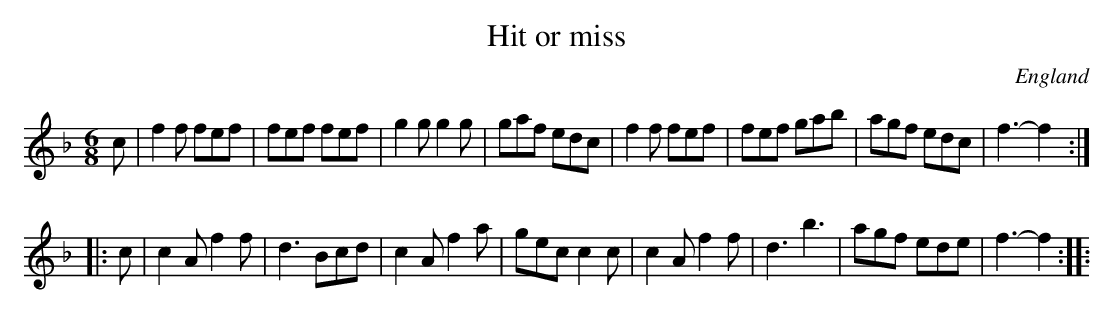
X:1
T:Hit or miss
L:1/8
M:6/8
O:England
K:F major
c | \
f2f fef | fef fef | g2g g2g | gaf edc | \
f2f fef | fef gab | agf edc | f3- f2 ::
c | \
c2A f2f | d3 Bcd | c2A f2a | gec c2c | \
c2A f2f | d3 b3  | agf ede | f3- f2 ::
